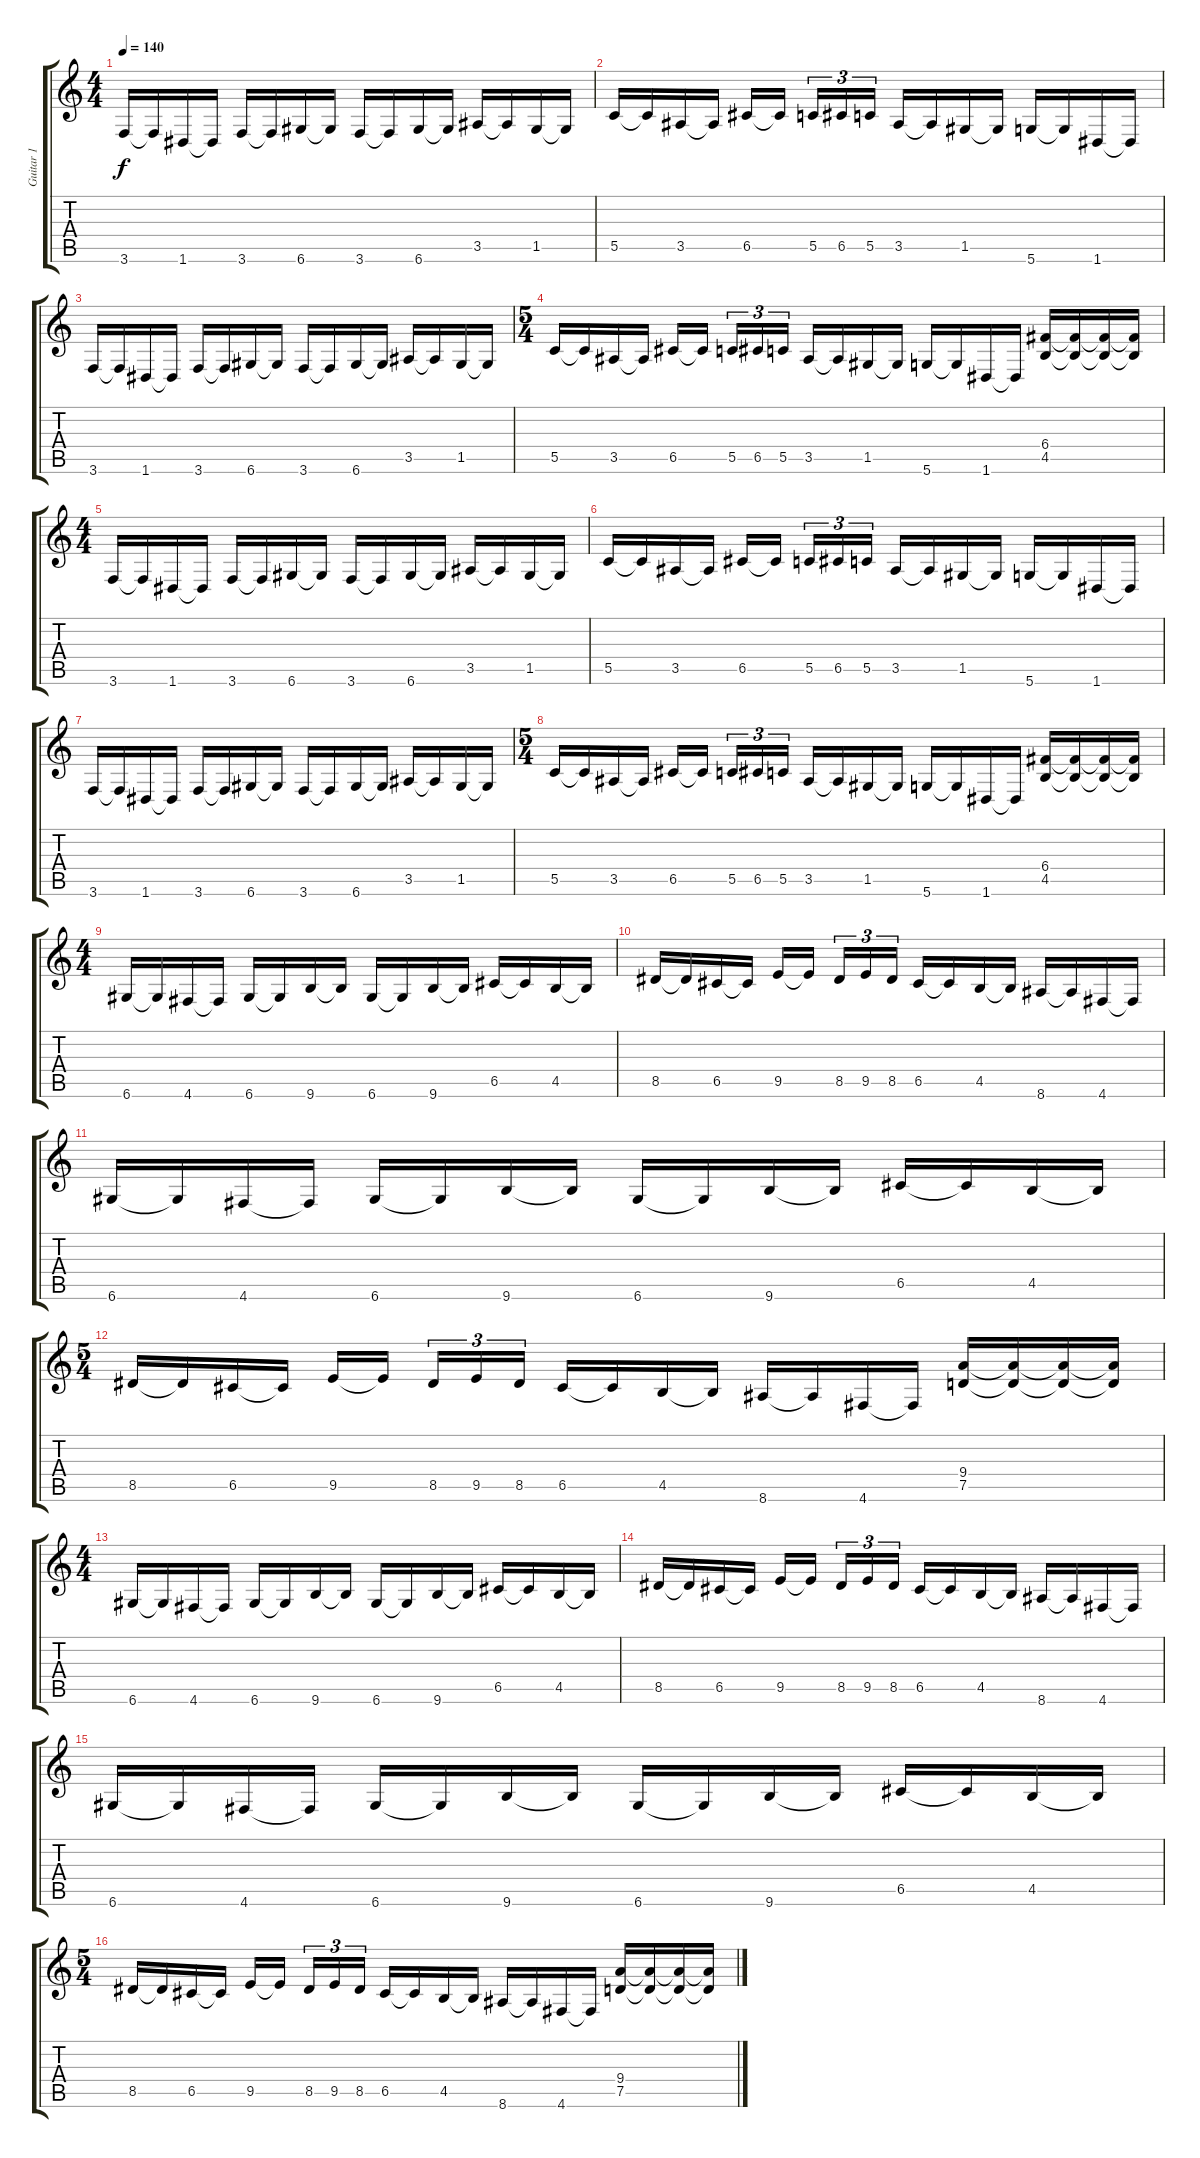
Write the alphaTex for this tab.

\track ("Guitar 1" "Guitar 1") {instrument distortionguitar}
\staff {score tabs}
\tuning (D4 A3 F3 C3 G2 D2) {hide}
\ts (4 4)
\tempo 140
\clef g2
\ks c
3.6.16{dy f} 3.6{t}.16 1.6.16 1.6{t}.16 3.6.16 3.6{t}.16 6.6.16 6.6{t}.16 3.6.16 3.6{t}.16 6.6.16 6.6{t}.16 3.5.16 3.5{t}.16 1.5.16 1.5{t}.16 |
5.5.16 5.5{t}.16 3.5.16 3.5{t}.16 6.5.16 6.5{t}.16 5.5.16{tu (3 2)} 6.5.16{tu (3 2)} 5.5.16{tu (3 2)} 3.5.16 3.5{t}.16 1.5.16 1.5{t}.16 5.6.16 5.6{t}.16 1.6.16 1.6{t}.16 |
3.6.16 3.6{t}.16 1.6.16 1.6{t}.16 3.6.16 3.6{t}.16 6.6.16 6.6{t}.16 3.6.16 3.6{t}.16 6.6.16 6.6{t}.16 3.5.16 3.5{t}.16 1.5.16 1.5{t}.16 |
\ts (5 4)
5.5.16 5.5{t}.16 3.5.16 3.5{t}.16 6.5.16 6.5{t}.16 5.5.16{tu (3 2)} 6.5.16{tu (3 2)} 5.5.16{tu (3 2)} 3.5.16 3.5{t}.16 1.5.16 1.5{t}.16 5.6.16 5.6{t}.16 1.6.16 1.6{t}.16 (6.4 4.5).16 (6.4{t} 4.5{t}).16 (6.4{t} 4.5{t}).16 (6.4{t} 4.5{t}).16 |
\ts (4 4)
3.6.16 3.6{t}.16 1.6.16 1.6{t}.16 3.6.16 3.6{t}.16 6.6.16 6.6{t}.16 3.6.16 3.6{t}.16 6.6.16 6.6{t}.16 3.5.16 3.5{t}.16 1.5.16 1.5{t}.16 |
5.5.16 5.5{t}.16 3.5.16 3.5{t}.16 6.5.16 6.5{t}.16 5.5.16{tu (3 2)} 6.5.16{tu (3 2)} 5.5.16{tu (3 2)} 3.5.16 3.5{t}.16 1.5.16 1.5{t}.16 5.6.16 5.6{t}.16 1.6.16 1.6{t}.16 |
3.6.16 3.6{t}.16 1.6.16 1.6{t}.16 3.6.16 3.6{t}.16 6.6.16 6.6{t}.16 3.6.16 3.6{t}.16 6.6.16 6.6{t}.16 3.5.16 3.5{t}.16 1.5.16 1.5{t}.16 |
\ts (5 4)
5.5.16 5.5{t}.16 3.5.16 3.5{t}.16 6.5.16 6.5{t}.16 5.5.16{tu (3 2)} 6.5.16{tu (3 2)} 5.5.16{tu (3 2)} 3.5.16 3.5{t}.16 1.5.16 1.5{t}.16 5.6.16 5.6{t}.16 1.6.16 1.6{t}.16 (6.4 4.5).16 (6.4{t} 4.5{t}).16 (6.4{t} 4.5{t}).16 (6.4{t} 4.5{t}).16 |
\ts (4 4)
6.6.16 6.6{t}.16 4.6.16 4.6{t}.16 6.6.16 6.6{t}.16 9.6.16 9.6{t}.16 6.6.16 6.6{t}.16 9.6.16 9.6{t}.16 6.5.16 6.5{t}.16 4.5.16 4.5{t}.16 |
8.5.16 8.5{t}.16 6.5.16 6.5{t}.16 9.5.16 9.5{t}.16 8.5.16{tu (3 2)} 9.5.16{tu (3 2)} 8.5.16{tu (3 2)} 6.5.16 6.5{t}.16 4.5.16 4.5{t}.16 8.6.16 8.6{t}.16 4.6.16 4.6{t}.16 |
6.6.16 6.6{t}.16 4.6.16 4.6{t}.16 6.6.16 6.6{t}.16 9.6.16 9.6{t}.16 6.6.16 6.6{t}.16 9.6.16 9.6{t}.16 6.5.16 6.5{t}.16 4.5.16 4.5{t}.16 |
\ts (5 4)
8.5.16 8.5{t}.16 6.5.16 6.5{t}.16 9.5.16 9.5{t}.16 8.5.16{tu (3 2)} 9.5.16{tu (3 2)} 8.5.16{tu (3 2)} 6.5.16 6.5{t}.16 4.5.16 4.5{t}.16 8.6.16 8.6{t}.16 4.6.16 4.6{t}.16 (9.4 7.5).16 (9.4{t} 7.5{t}).16 (9.4{t} 7.5{t}).16 (9.4{t} 7.5{t}).16 |
\ts (4 4)
6.6.16 6.6{t}.16 4.6.16 4.6{t}.16 6.6.16 6.6{t}.16 9.6.16 9.6{t}.16 6.6.16 6.6{t}.16 9.6.16 9.6{t}.16 6.5.16 6.5{t}.16 4.5.16 4.5{t}.16 |
8.5.16 8.5{t}.16 6.5.16 6.5{t}.16 9.5.16 9.5{t}.16 8.5.16{tu (3 2)} 9.5.16{tu (3 2)} 8.5.16{tu (3 2)} 6.5.16 6.5{t}.16 4.5.16 4.5{t}.16 8.6.16 8.6{t}.16 4.6.16 4.6{t}.16 |
6.6.16 6.6{t}.16 4.6.16 4.6{t}.16 6.6.16 6.6{t}.16 9.6.16 9.6{t}.16 6.6.16 6.6{t}.16 9.6.16 9.6{t}.16 6.5.16 6.5{t}.16 4.5.16 4.5{t}.16 |
\ts (5 4)
8.5.16 8.5{t}.16 6.5.16 6.5{t}.16 9.5.16 9.5{t}.16 8.5.16{tu (3 2)} 9.5.16{tu (3 2)} 8.5.16{tu (3 2)} 6.5.16 6.5{t}.16 4.5.16 4.5{t}.16 8.6.16 8.6{t}.16 4.6.16 4.6{t}.16 (9.4 7.5).16 (9.4{t} 7.5{t}).16 (9.4{t} 7.5{t}).16 (9.4{t} 7.5{t}).16
